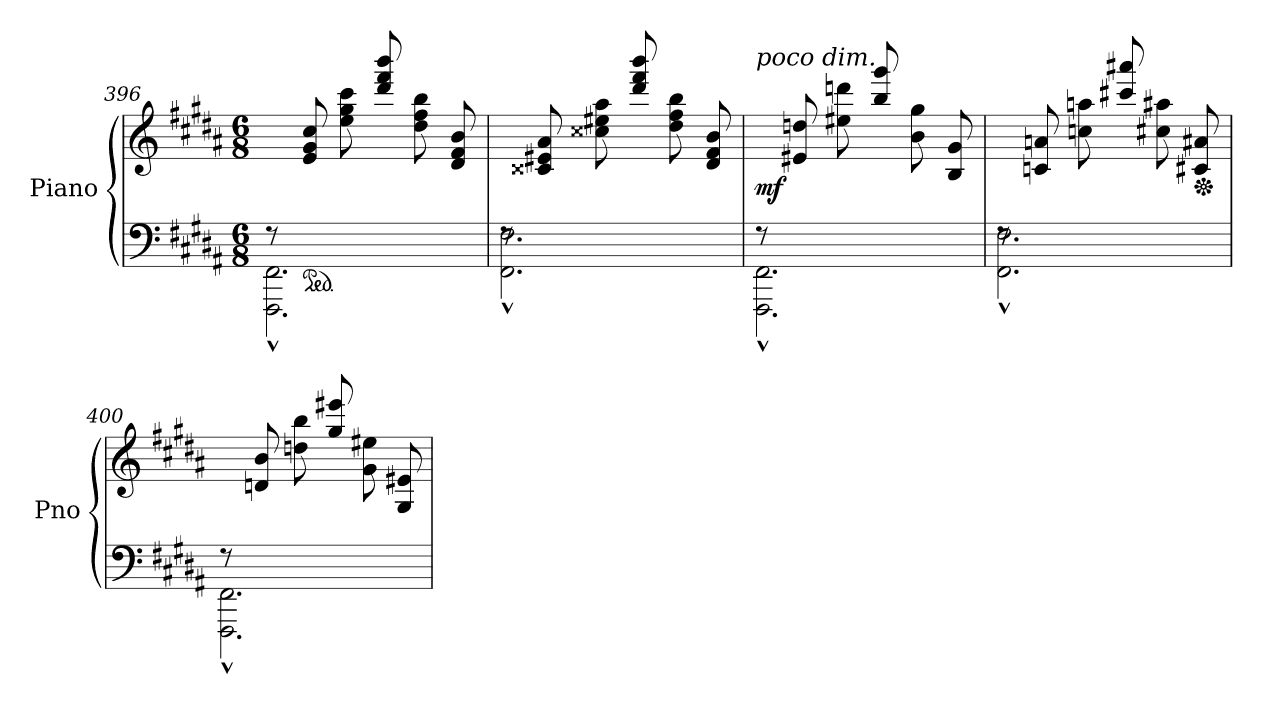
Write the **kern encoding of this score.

**kern	**kern	**dynam
*part1	*part1	*part1
*staff2	*staff1	*staff1/2
*I"Piano	*	*
*I'Pno	*	*
*clefF4	*clefG2	*
*k[f#c#g#d#a#]	*k[f#c#g#d#a#]	*
*M6/8	*M6/8	*
=396	=396	=396
*^	*^	*
8rF	2.FFF#\^^ 2.FF#\^^	8ryy	4ryy	.
*ped	*	*	*	*
8ryy	.	8e/ 8g#/ 8cc#/	.	.
8ryy	.	8ryy	8ee\ 8gg#\ 8ccc#\	.
8ryy	.	8ddd#/ 8fff#/ 8bbb/	8ryy	.
8ryy	.	8ryy	8dd#\ 8ff#\ 8bb\	.
8ryy	.	8d#/ 8f#/ 8b/	8ryy	.
=397	=397	=397	=397	=397
8rF	2.FF#\^^ 2.F#\^^	8ryy	4ryy	.
8ryy	.	8c##X/ 8e#X/ 8a#/	.	.
8ryy	.	8ryy	8cc##X\ 8ee#X\ 8aa#\	.
8ryy	.	8ddd#/ 8fff#/ 8bbb/	8ryy	.
8ryy	.	8ryy	8dd#\ 8ff#\ 8bb\	.
8ryy	.	8d#/ 8f#/ 8b/	8ryy	.
=398	=398	=398	=398	=398
!	!	!LO:TX:a:i:t=poco dim.	!	!
!	!	!	!	!LO:DY:b
8rF	2.FFF#\^^ 2.FF#\^^	8ryy	4ryy	mf
8ryy	.	8e#X/ 8ddn/	.	.
8ryy	.	8ryy	8ee#X\ 8dddn\	.
8ryy	.	8bb/ 8ggg#/	8ryy	.
8ryy	.	8ryy	8b\ 8gg#\	.
8ryy	.	8B/ 8g#/	8ryy	.
=399	=399	=399	=399	=399
8rF	2.FF#\^^ 2.F#\^^	8ryy	4ryy	.
8ryy	.	8cn/ 8an/	.	.
8ryy	.	8ryy	8ccn\ 8aan\	.
8ryy	.	8ccc#X/ 8aaa#X/	8ryy	.
8ryy	.	8ryy	8cc#X\ 8aa#X\	.
*	*	*Xped	*	*
8ryy	.	8c#X/ 8a#X/	8ryy	.
!!LO:PB:g=z	!!
=400	=400	=400	=400	=400
8rF	2.FFF#\^^ 2.FF#\^^	8ryy	4ryy	.
8ryy	.	8dn/ 8b/	.	.
8ryy	.	8ryy	8ddn\ 8bb\	.
8ryy	.	8gg#/ 8eee#X/	8ryy	.
8ryy	.	8ryy	8g#\ 8ee#X\	.
8ryy	.	8G#/ 8e#X/	8ryy	.
*v	*v	*	*	*
*	*v	*v	*
=	=	=
*-	*-	*-
